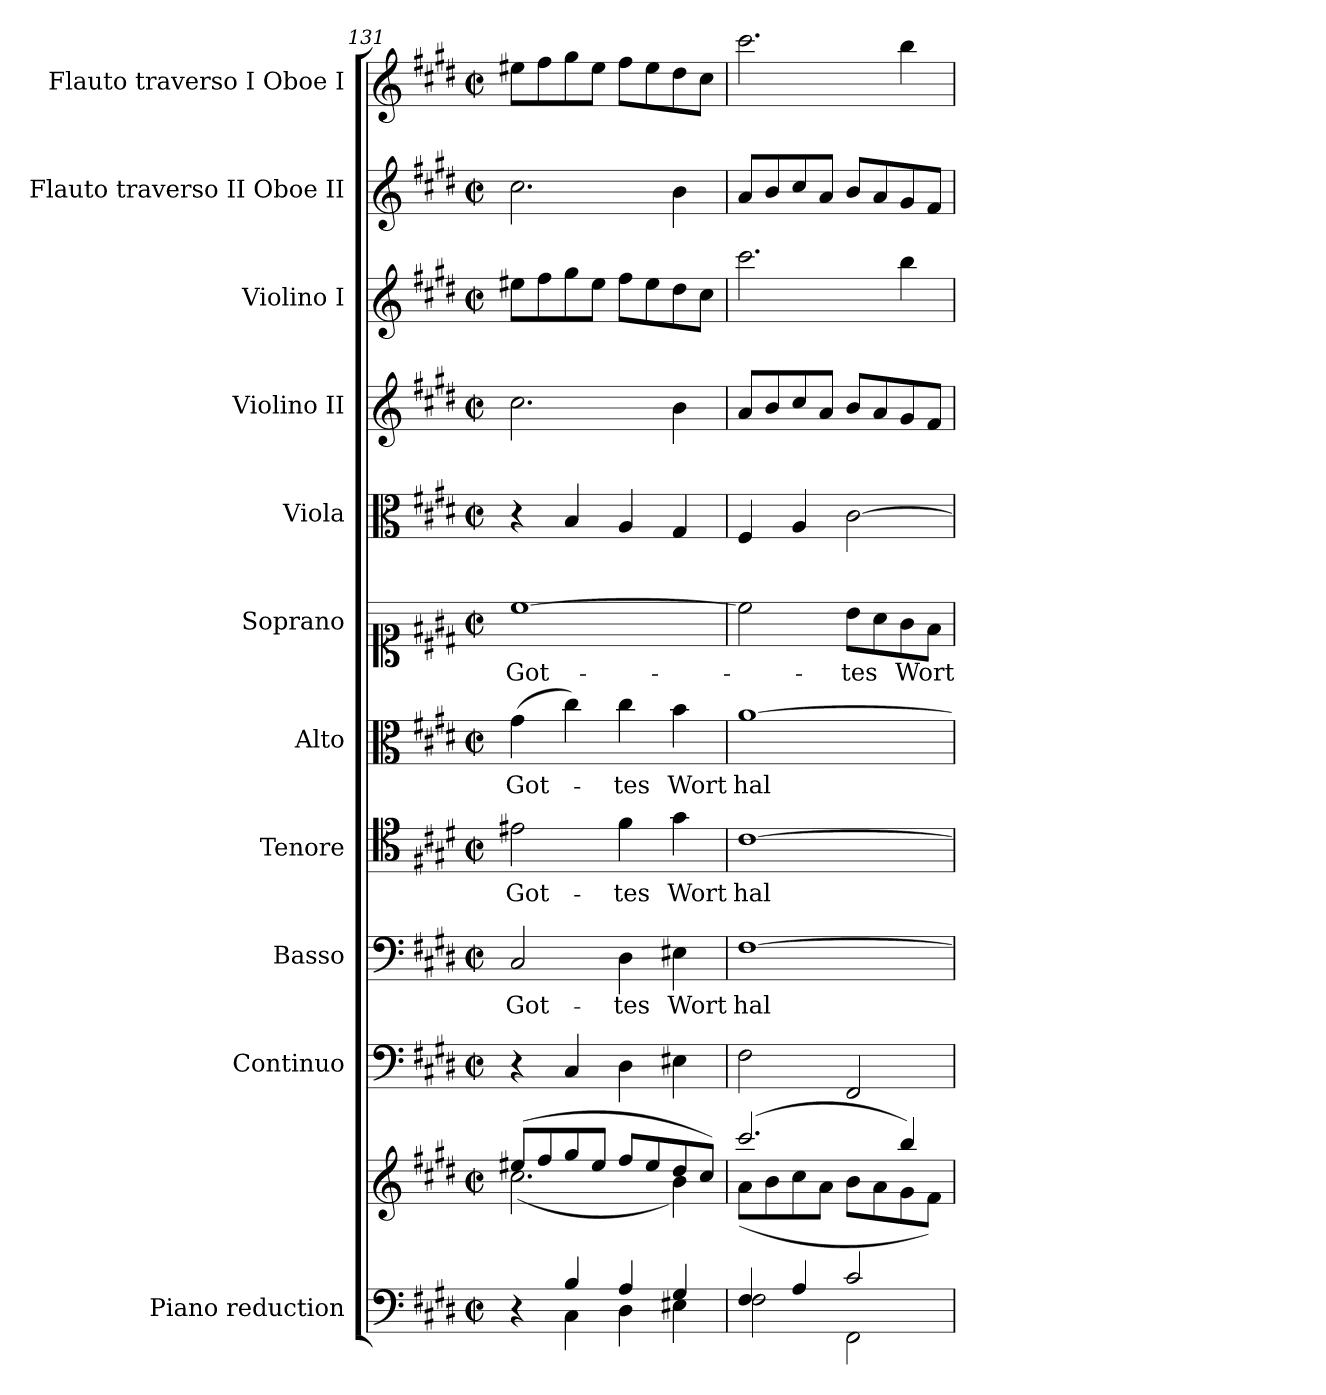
**kern	**kern	**dynam	**kern	**kern	**text	**kern	**text	**kern	**text	**kern	**text	**kern	**kern	**kern	**kern	**kern
*part11	*part11	*part11	*part10	*part9	*part9	*part8	*part8	*part7	*part7	*part6	*part6	*part5	*part4	*part3	*part2	*part1
*staff12	*staff11	*staff11/12	*staff10	*staff9	*staff9	*staff8	*staff8	*staff7	*staff7	*staff6	*staff6	*staff5	*staff4	*staff3	*staff2	*staff1
*I"Piano reduction	*	*	*I"Continuo	*I"Basso	*	*I"Tenore	*	*I"Alto	*	*I"Soprano	*	*I"Viola	*I"Violino II	*I"Violino I	*I"Flauto traverso II Oboe II	*I"Flauto traverso I Oboe I
*I'Pno	*	*	*	*	*	*	*	*	*	*	*	*	*	*	*I'Ob	*I'Ob
*clefF4	*clefG2	*	*clefF4	*clefF4	*	*clefC4	*	*clefC3	*	*clefC1	*	*clefC3	*clefG2	*clefG2	*clefG2	*clefG2
*k[f#c#g#d#]	*k[f#c#g#d#]	*	*k[f#c#g#d#]	*k[f#c#g#d#]	*	*k[f#c#g#d#]	*	*k[f#c#g#d#]	*	*k[f#c#g#d#]	*	*k[f#c#g#d#]	*k[f#c#g#d#]	*k[f#c#g#d#]	*k[f#c#g#d#]	*k[f#c#g#d#]
*M2/2	*M2/2	*	*M2/2	*M2/2	*	*M2/2	*	*M2/2	*	*M2/2	*	*M2/2	*M2/2	*M2/2	*M2/2	*M2/2
*met(c|)	*met(c|)	*	*met(c|)	*met(c|)	*	*met(c|)	*	*met(c|)	*	*met(c|)	*	*met(c|)	*met(c|)	*met(c|)	*met(c|)	*met(c|)
=131	=131	=131	=131	=131	=131	=131	=131	=131	=131	=131	=131	=131	=131	=131	=131	=131
*^	*^	*	*	*	*	*	*	*	*	*	*	*	*	*	*	*
!	!	!	!	!	!	!	!LO:LY:b	!	!LO:LY:b	!	!LO:LY:b	!	!LO:LY:b	!	!	!	!	!
4r	4ryy	(>8ee#X/L	(<2.cc#\	.	4r	2C#/	Got-	2e#X\	Got-	(>4g#\	Got-	[1cc#	Got--	4r	2.cc#\	8ee#X\L	2.cc#\	8ee#X\L
.	.	8ff#/	.	.	.	.	.	.	.	.	.	.	.	.	.	8ff#\	.	8ff#\
4B/	4C#\	8gg#/	.	.	4C#/	.	.	.	.	4cc#\)	.	.	.	4B/	.	8gg#\	.	8gg#\
.	.	8ee#/J	.	.	.	.	.	.	.	.	.	.	.	.	.	8ee#\J	.	8ee#\J
!	!	!	!	!	!	!	!LO:LY:b	!	!LO:LY:b	!	!LO:LY:b	!	!	!	!	!	!	!
4A/	4D#\	8ff#/L	.	.	4D#\	4D#\	tes	4f#\	tes	4cc#\	tes	.	.	4A/	.	8ff#\L	.	8ff#\L
.	.	8ee#/	.	.	.	.	.	.	.	.	.	.	.	.	.	8ee#\	.	8ee#\
!	!	!	!	!	!	!	!LO:LY:b	!	!LO:LY:b	!	!LO:LY:b	!	!	!	!	!	!	!
4G#/	4E#X\	8dd#/	4b\)	.	4E#X\	4E#X\	Wort	4g#\	Wort	4b\	Wort	.	.	4G#/	4b\	8dd#\	4b\	8dd#\
.	.	8cc#/J)	.	.	.	.	.	.	.	.	.	.	.	.	.	8cc#\J	.	8cc#\J
=132	=132	=132	=132	=132	=132	=132	=132	=132	=132	=132	=132	=132	=132	=132	=132	=132	=132	=132
!	!	!	!	!	!	!	!LO:LY:b	!	!LO:LY:b	!	!LO:LY:b	!	!	!	!	!	!	!
4F#/	2F#\	(>2.ccc#/	(<8a\L	.	2F#\	[1F#	hal--	[1c#	hal--	[1a	hal--	2cc#\]	.	4F#/	8a/L	2.ccc#\	8a/L	2.ccc#\
.	.	.	8b\	.	.	.	.	.	.	.	.	.	.	.	8b/	.	8b/	.
4A/	.	.	8cc#\	.	.	.	.	.	.	.	.	.	.	4A/	8cc#/	.	8cc#/	.
.	.	.	8a\J	.	.	.	.	.	.	.	.	.	.	.	8a/J	.	8a/J	.
!	!	!	!	!	!	!	!	!	!	!	!	!	!LO:LY:b	!	!	!	!	!
2c#/	2FF#\	.	8b\L	] ]	2FF#/	.	.	.	.	.	.	8b\L	tes	[2c#\	8b/L	.	8b/L	.
.	.	.	8a\	.	.	.	.	.	.	.	.	8a\	.	.	8a/	.	8a/	.
!	!	!	!	!	!	!	!	!	!	!	!	!	!LO:LY:b	!	!	!	!	!
.	.	4bb/)	8g#\	.	.	.	.	.	.	.	.	8g#\	Wort	.	8g#/	4bb\	8g#/	4bb\
.	.	.	8f#\J)	.	.	.	.	.	.	.	.	8f#\J	.	.	8f#/J	.	8f#/J	.
*v	*v	*	*	*	*	*	*	*	*	*	*	*	*	*	*	*	*	*
*	*v	*v	*	*	*	*	*	*	*	*	*	*	*	*	*	*	*
=	=	=	=	=	=	=	=	=	=	=	=	=	=	=	=	=
*-	*-	*-	*-	*-	*-	*-	*-	*-	*-	*-	*-	*-	*-	*-	*-	*-
